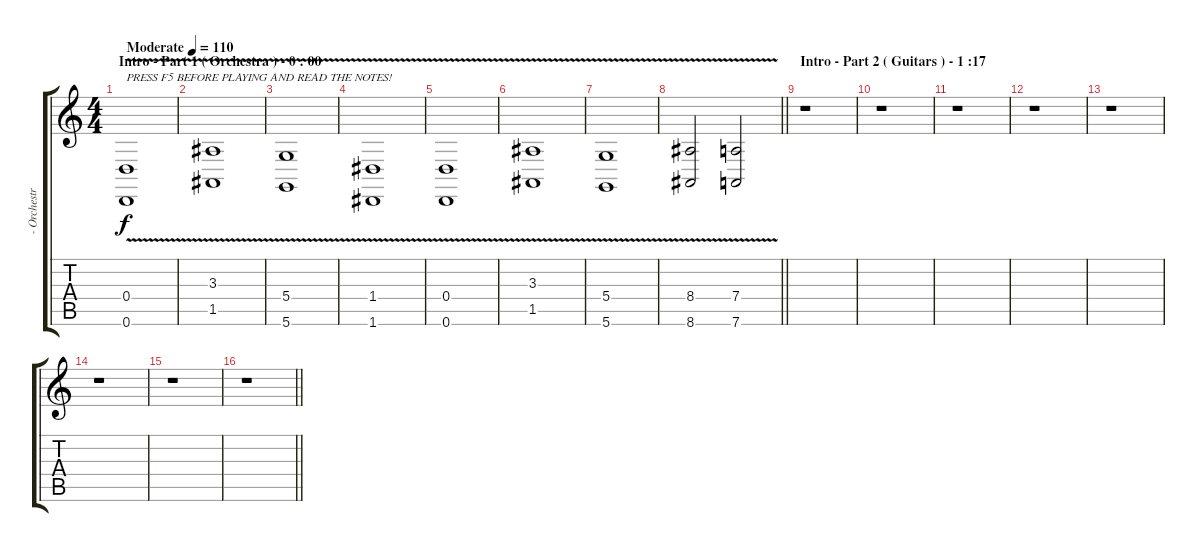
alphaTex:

\track ("- Orchestra String 1" "- Orchestr") {instrument stringensemble1}
\staff {score tabs}
\tuning (E4 B3 G3 D3 A2 D2) {hide}
\ts (4 4)
\section ("" "Intro - Part 1 ( Orchestra ) - 0 : 00")
\tempo (110 "Moderate")
\clef g2
\ks c
(0.4{v} 0.6{v}).1{txt "PRESS F5 BEFORE PLAYING AND READ THE NOTES!" dy f instrument stringensemble1} |
(3.3{v} 1.5{v}).1 |
(5.4{v} 5.6{v}).1 |
(1.4{v} 1.6{v}).1 |
(0.4{v} 0.6{v}).1 |
(3.3{v} 1.5{v}).1 |
(5.4{v} 5.6{v}).1 |
\barLineRight lightlight
(8.4{v} 8.6{v}).2 (7.4{v} 7.6{v}).2 |
\section ("" "Intro - Part 2 ( Guitars ) - 1 :17")
r.1 |
r.1 |
r.1 |
r.1 |
r.1 |
r.1 |
r.1 |
\barLineRight lightlight
r.1
